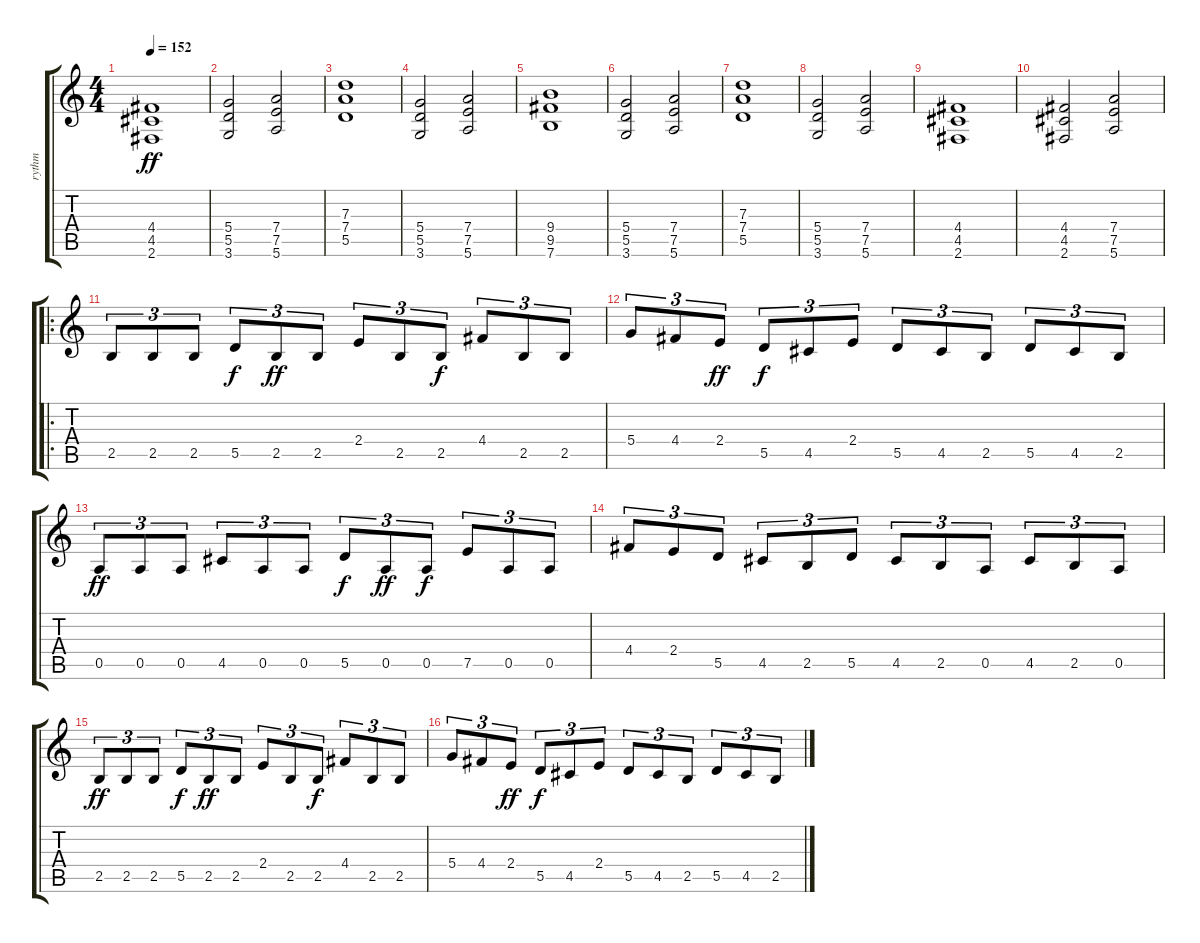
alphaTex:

\track ("rythm" "rythm") {instrument overdrivenguitar}
\staff {score tabs}
\tuning (E4 B3 G3 D3 A2 E2) {hide}
\ts (4 4)
\tempo 152
\clef g2
\ks c
(4.4 4.5 2.6).1{dy ff} |
(5.4 5.5 3.6).2 (7.4 7.5 5.6).2 |
(7.3 7.4 5.5).1 |
(5.4 5.5 3.6).2 (7.4 7.5 5.6).2 |
(9.4 9.5 7.6).1 |
(5.4 5.5 3.6).2 (7.4 7.5 5.6).2 |
(7.3 7.4 5.5).1 |
(5.4 5.5 3.6).2 (7.4 7.5 5.6).2 |
(4.4 4.5 2.6).1 |
(4.4 4.5 2.6).2 (7.4 7.5 5.6).2 |
\ro
2.5.8{tu (3 2)} 2.5.8{tu (3 2)} 2.5.8{tu (3 2)} 5.5.8{tu (3 2) dy f} 2.5.8{tu (3 2) dy ff} 2.5.8{tu (3 2)} 2.4.8{tu (3 2)} 2.5.8{tu (3 2)} 2.5.8{tu (3 2) dy f} 4.4.8{tu (3 2)} 2.5.8{tu (3 2)} 2.5.8{tu (3 2)} |
5.4.8{tu (3 2)} 4.4.8{tu (3 2)} 2.4.8{tu (3 2) dy ff} 5.5.8{tu (3 2) dy f} 4.5.8{tu (3 2)} 2.4.8{tu (3 2)} 5.5.8{tu (3 2)} 4.5.8{tu (3 2)} 2.5.8{tu (3 2)} 5.5.8{tu (3 2)} 4.5.8{tu (3 2)} 2.5.8{tu (3 2)} |
0.5.8{tu (3 2) dy ff} 0.5.8{tu (3 2)} 0.5.8{tu (3 2)} 4.5.8{tu (3 2)} 0.5.8{tu (3 2)} 0.5.8{tu (3 2)} 5.5.8{tu (3 2) dy f} 0.5.8{tu (3 2) dy ff} 0.5.8{tu (3 2) dy f} 7.5.8{tu (3 2)} 0.5.8{tu (3 2)} 0.5.8{tu (3 2)} |
4.4.8{tu (3 2)} 2.4.8{tu (3 2)} 5.5.8{tu (3 2)} 4.5.8{tu (3 2)} 2.5.8{tu (3 2)} 5.5.8{tu (3 2)} 4.5.8{tu (3 2)} 2.5.8{tu (3 2)} 0.5.8{tu (3 2)} 4.5.8{tu (3 2)} 2.5.8{tu (3 2)} 0.5.8{tu (3 2)} |
2.5.8{tu (3 2) dy ff} 2.5.8{tu (3 2)} 2.5.8{tu (3 2)} 5.5.8{tu (3 2) dy f} 2.5.8{tu (3 2) dy ff} 2.5.8{tu (3 2)} 2.4.8{tu (3 2)} 2.5.8{tu (3 2)} 2.5.8{tu (3 2) dy f} 4.4.8{tu (3 2)} 2.5.8{tu (3 2)} 2.5.8{tu (3 2)} |
5.4.8{tu (3 2)} 4.4.8{tu (3 2)} 2.4.8{tu (3 2) dy ff} 5.5.8{tu (3 2) dy f} 4.5.8{tu (3 2)} 2.4.8{tu (3 2)} 5.5.8{tu (3 2)} 4.5.8{tu (3 2)} 2.5.8{tu (3 2)} 5.5.8{tu (3 2)} 4.5.8{tu (3 2)} 2.5.8{tu (3 2)}
